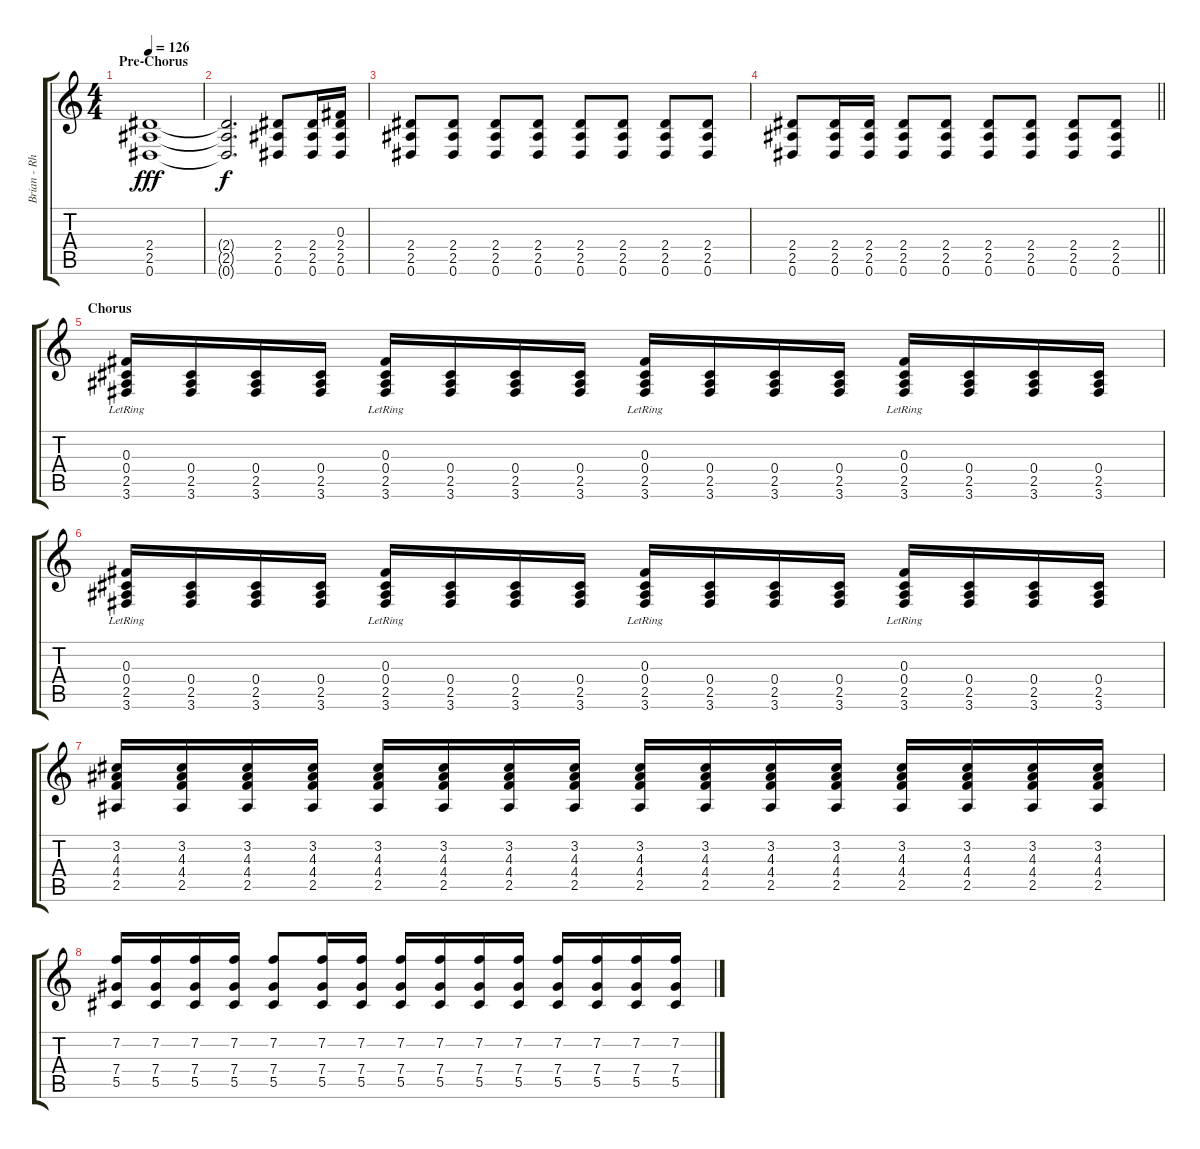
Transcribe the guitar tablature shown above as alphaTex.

\track ("Brian - Rhythm Guitar" "Brian - Rh") {instrument acousticguitarsteel}
\staff {score tabs}
\tuning (Eb4 Bb3 Gb3 Db3 Ab2 Eb2) {hide}
\ts (4 4)
\section ("" "Pre-Chorus")
\tempo 126
\clef g2
\ks c
(2.4 2.5 0.6).1{dy fff} |
(2.4{t} 2.5{t} 0.6{t}).2{d dy f} (2.4 2.5 0.6).8 (2.4 2.5 0.6).16 (0.3 2.4 2.5 0.6).16 |
(2.4 2.5 0.6).8 (2.4 2.5 0.6).8 (2.4 2.5 0.6).8 (2.4 2.5 0.6).8 (2.4 2.5 0.6).8 (2.4 2.5 0.6).8 (2.4 2.5 0.6).8 (2.4 2.5 0.6).8 |
\barLineRight lightlight
(2.4 2.5 0.6).8 (2.4 2.5 0.6).16 (2.4 2.5 0.6).16 (2.4 2.5 0.6).8 (2.4 2.5 0.6).8 (2.4 2.5 0.6).8 (2.4 2.5 0.6).8 (2.4 2.5 0.6).8 (2.4 2.5 0.6).8 |
\section ("" "Chorus")
(0.3{lr} 0.4 2.5 3.6).16 (0.4 2.5 3.6).16 (0.4 2.5 3.6).16 (0.4 2.5 3.6).16 (0.3{lr} 0.4 2.5 3.6).16 (0.4 2.5 3.6).16 (0.4 2.5 3.6).16 (0.4 2.5 3.6).16 (0.3{lr} 0.4 2.5 3.6).16 (0.4 2.5 3.6).16 (0.4 2.5 3.6).16 (0.4 2.5 3.6).16 (0.3{lr} 0.4 2.5 3.6).16 (0.4 2.5 3.6).16 (0.4 2.5 3.6).16 (0.4 2.5 3.6).16 |
(0.3{lr} 0.4 2.5 3.6).16 (0.4 2.5 3.6).16 (0.4 2.5 3.6).16 (0.4 2.5 3.6).16 (0.3{lr} 0.4 2.5 3.6).16 (0.4 2.5 3.6).16 (0.4 2.5 3.6).16 (0.4 2.5 3.6).16 (0.3{lr} 0.4 2.5 3.6).16 (0.4 2.5 3.6).16 (0.4 2.5 3.6).16 (0.4 2.5 3.6).16 (0.3{lr} 0.4 2.5 3.6).16 (0.4 2.5 3.6).16 (0.4 2.5 3.6).16 (0.4 2.5 3.6).16 |
(3.2 4.3 4.4 2.5).16 (3.2 4.3 4.4 2.5).16 (3.2 4.3 4.4 2.5).16 (3.2 4.3 4.4 2.5).16 (3.2 4.3 4.4 2.5).16 (3.2 4.3 4.4 2.5).16 (3.2 4.3 4.4 2.5).16 (3.2 4.3 4.4 2.5).16 (3.2 4.3 4.4 2.5).16 (3.2 4.3 4.4 2.5).16 (3.2 4.3 4.4 2.5).16 (3.2 4.3 4.4 2.5).16 (3.2 4.3 4.4 2.5).16 (3.2 4.3 4.4 2.5).16 (3.2 4.3 4.4 2.5).16 (3.2 4.3 4.4 2.5).16 |
(7.2 7.4 5.5).16 (7.2 7.4 5.5).16 (7.2 7.4 5.5).16 (7.2 7.4 5.5).16 (7.2 7.4 5.5).8 (7.2 7.4 5.5).16 (7.2 7.4 5.5).16 (7.2 7.4 5.5).16 (7.2 7.4 5.5).16 (7.2 7.4 5.5).16 (7.2 7.4 5.5).16 (7.2 7.4 5.5).16 (7.2 7.4 5.5).16 (7.2 7.4 5.5).16 (7.2 7.4 5.5).16
